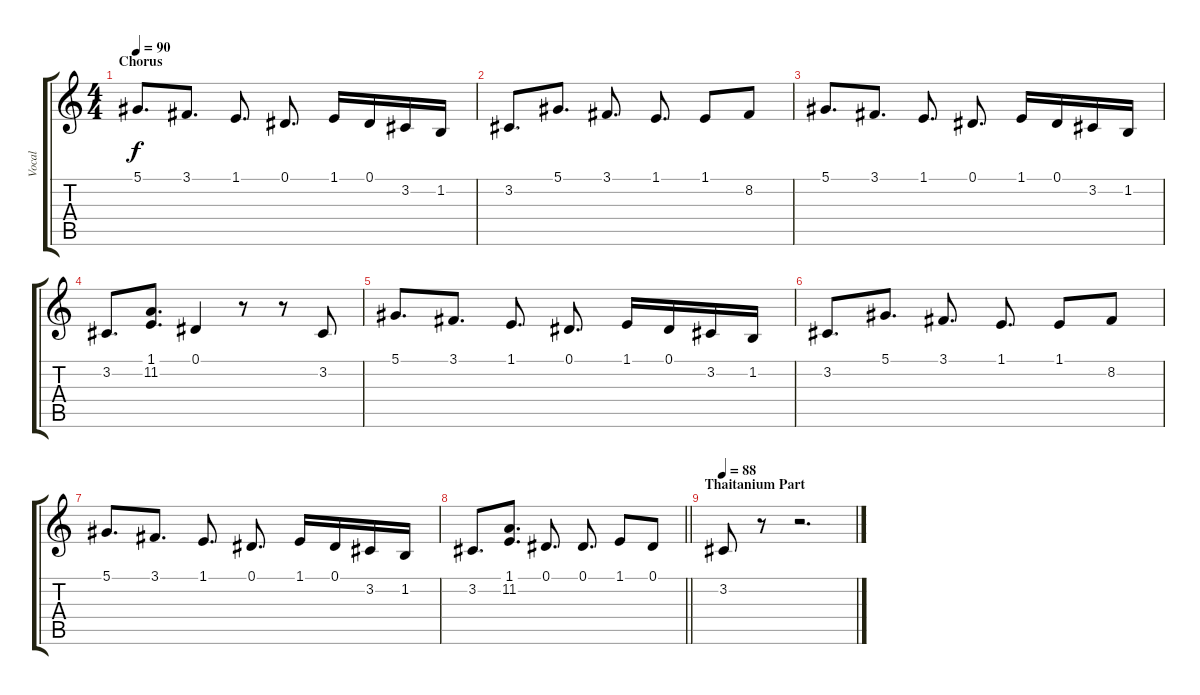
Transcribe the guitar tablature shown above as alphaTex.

\track ("Vocal" "Vocal") {instrument lead6voice}
\staff {score tabs}
\tuning (Eb4 Bb3 Gb3 Db3 Ab2 Eb2) {hide}
\ts (4 4)
\section ("" "Chorus")
\tempo 90
\clef g2
\ks c
5.1.8{d dy f} 3.1.8{d} 1.1.8{d} 0.1.8{d} 1.1.16 0.1.16 3.2.16 1.2.16 |
3.2.8{d} 5.1.8{d} 3.1.8{d} 1.1.8{d} 1.1.8 8.2.8 |
5.1.8{d} 3.1.8{d} 1.1.8{d} 0.1.8{d} 1.1.16 0.1.16 3.2.16 1.2.16 |
3.2.8{d} (1.1 11.2).8{d} 0.1.4 r.8 r.8 3.2.8 |
5.1.8{d} 3.1.8{d} 1.1.8{d} 0.1.8{d} 1.1.16 0.1.16 3.2.16 1.2.16 |
3.2.8{d} 5.1.8{d} 3.1.8{d} 1.1.8{d} 1.1.8 8.2.8 |
5.1.8{d} 3.1.8{d} 1.1.8{d} 0.1.8{d} 1.1.16 0.1.16 3.2.16 1.2.16 |
\barLineRight lightlight
3.2.8{d} (1.1 11.2).8{d} 0.1.8{d} 0.1.8{d} 1.1.8 0.1.8 |
\section ("" "Thaitanium Part")
\tempo 88
3.2.8 r.8 r.2{d}
